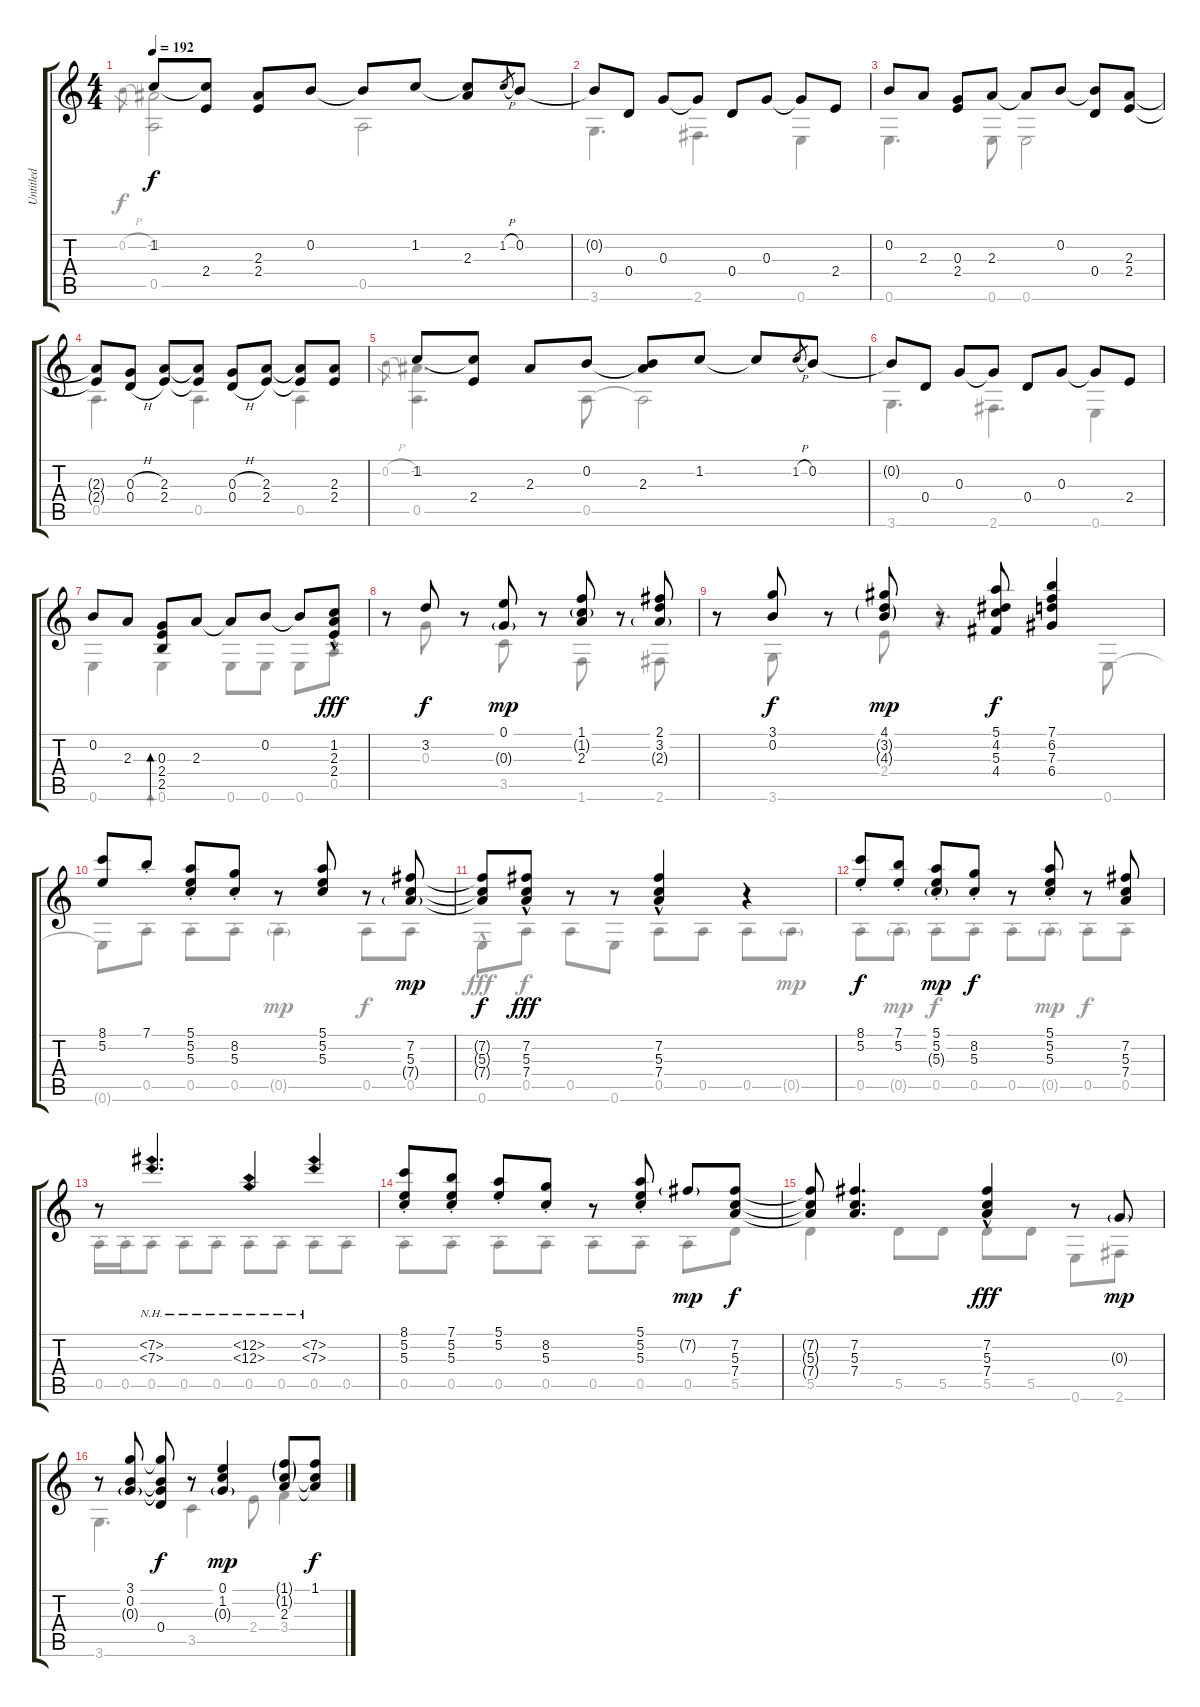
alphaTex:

\track ("Untitled" "Untitled") {instrument acousticguitarnylon}
\staff {score tabs}
\tuning (E4 B3 G3 D3 A2 E2) {hide}
\voice
\ts (4 4)
\tempo 192
\clef g2
\ks c
1.2.8{dy f instrument acousticguitarnylon} (1.2{t} 2.4).8 (2.3 2.4).8 0.2.8 0.2{t}.8 1.2.8 (1.2{t} 2.3).8 1.2{h}.8{gr} 0.2.8 |
0.2{t}.8 0.4.8 0.3.8 0.3{t}.8 0.4.8 0.3.8 0.3{t}.8 2.4.8 |
0.2.8 2.3.8 (0.3 2.4).8 2.3.8 2.3{t}.8 0.2.8 (0.2{t} 0.4).8 (2.3 2.4).8 |
(2.3{t} 2.4{t}).8 (0.3{h} 0.4{h}).8 (2.3 2.4).8 (2.3{t} 2.4{t}).8 (0.3{h} 0.4{h}).8 (2.3 2.4).8 (2.3{t} 2.4{t}).8 (2.3 2.4).8 |
1.2.8 (1.2{t} 2.4).8 2.3.8 0.2.8 (0.2{t} 2.3).8 1.2.8 1.2{t}.8 1.2{h}.8{gr} 0.2.8 |
0.2{t}.8 0.4.8 0.3.8 0.3{t}.8 0.4.8 0.3.8 0.3{t}.8 2.4.8 |
0.2.8 2.3.8 (0.3 2.4 2.5).8{bd 30} 2.3.8 2.3{t}.8 0.2.8 0.2{t}.8 (1.2{hac} 2.3{hac} 2.4{hac}).8{dy fff} |
r.8 3.2.8{dy f} r.8 (0.1 0.3{g}).8{dy mp} r.8 (1.1 1.2{g} 2.3).8 r.8 (2.1 3.2 2.3{g}).8 |
r.8 (3.1 0.2).8{dy f} r.8 (4.1 3.2{g} 4.3{g}).8{dy mp} r.8 (5.1 4.2 5.3 4.4).8{dy f} (7.1 6.2 7.3 6.4).4 |
(8.1 5.2).8 7.1{st}.8 (5.1{st} 5.2{st} 5.3{st}).8 (8.2{st} 5.3{st}).8 r.8 (5.1 5.2 5.3).8 r.8 (7.2 5.3 7.4{g}).8{dy mp} |
(7.2{t} 5.3{t} 7.4{t}).8{dy f} (7.2{hac} 5.3{hac} 7.4{hac}).8{dy fff} r.8 r.8 (7.2{hac} 5.3{hac} 7.4{hac}).4 r.4 |
(8.1{st} 5.2{st}).8{dy f} (7.1{st} 5.2{st}).8 (5.1{st} 5.2{st} 5.3{g st}).8{dy mp} (8.2{st} 5.3{st}).8{dy f} r.8 (5.1{st} 5.2{st} 5.3{st}).8 r.8 (7.2 5.3 7.4).8 |
r.8 (7.2{nh} 7.3{nh}).4{d} (12.2{nh} 12.3{nh}).4 (7.2{nh} 7.3{nh}).4 |
(8.1{st} 5.2{st} 5.3{st}).8 (7.1{st} 5.2{st} 5.3{st}).8 (5.1{st} 5.2{st}).8 (8.2{st} 5.3{st}).8 r.8 (5.1{st} 5.2{st} 5.3{st}).8 7.2{g}.8{dy mp} (7.2 5.3 7.4).8{dy f} |
(7.2{t} 5.3{t} 7.4{t}).8 (7.2 5.3 7.4).4{d} (7.2{hac} 5.3{hac} 7.4{hac}).4{dy fff} r.8 0.3{g}.8{dy mp} |
r.8 (3.1 0.2 0.3{g}).8 (3.1{t} 0.2{t} 0.3{t} 0.4).8{dy f} r.8 (0.1 1.2 0.3{g}).4{dy mp} (1.1{g} 1.2{g} 2.3).8 (1.1 1.2{t} 2.3{t}).8{dy f}
\voice
\clef g2
\ottava regular
\simile none
\ks c
0.2{h}.8{gr dy f} (-1.2 0.5).2 0.5.2 |
3.6.4{d} 2.6.4{d} 0.6.4 |
0.6.4{d} 0.6.8 0.6.2 |
0.5.4{d} 0.5.4{d} 0.5.4 |
0.2{h}.8{gr} (-1.2 0.5).4{d} 0.5.8 0.5{t}.2 |
3.6.4{d} 2.6.4{d} 0.6.4 |
0.6.4 0.6.4{bd 30} 0.6.8 0.6.8 0.6.8 0.5{hac}.8{dy fff} |
r.8 0.3.8{dy f} r.8 3.5.8 r.8 1.6.8 r.8 2.6.8 |
r.8 3.6.8 r.8 2.4.8 r.4{d} 0.6.8 |
0.6{t}.8 0.5{st}.8 0.5{st}.8 0.5{st}.8 0.5{g st}.4{dy mp} 0.5.8{dy f} 0.5.8 |
0.6{hac}.8{dy fff} 0.5.8{dy f} 0.5.8 0.6.8 0.5.8 0.5.8 0.5.8 0.5{g}.8{dy mp} |
0.5{st}.8{dy f} 0.5{g st}.8{dy mp} 0.5{st}.8{dy f} 0.5{st}.8 0.5{st}.8 0.5{g st}.8{dy mp} 0.5{st}.8{dy f} 0.5{st}.8 |
0.5{st}.16 0.5{st}.16 0.5{st}.8 0.5{st}.8 0.5{st}.8 0.5{st}.8 0.5{st}.8 0.5{st}.8 0.5{st}.8 |
0.5{st}.8 0.5{st}.8 0.5{st}.8 0.5{st}.8 0.5{st}.8 0.5{st}.8 0.5{st}.8 5.5.8 |
5.5.4 5.5.8 5.5.8 5.5.8 5.5.8 0.6.8 2.6.8 |
3.6.4{d} 3.5.4 2.4.8 3.4.4
